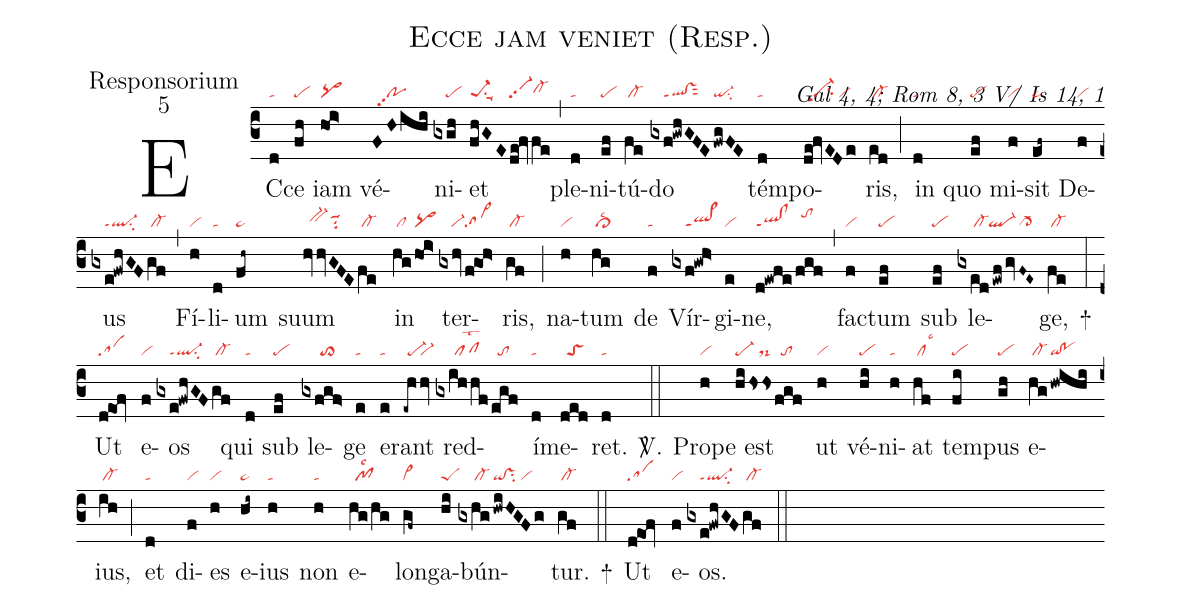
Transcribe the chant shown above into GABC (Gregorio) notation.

name:Ecce jam veniet (Resp.);
office-part:Responsorium;
mode:5;
commentary:Gal 4, 4; Rom 8, 3 V/ Is 14, 1;
nabc-lines:1;
%%
(c3)
EC(d|ta)ce(fh|pe) iam(ho!i>|pq>) vé(FHihi|//popp2)ni(gxgh|////pe)et(fhGE|pe-1su1suu1|/de!fvfe|vi-pp2cl-hh) (,)
ple(d|ta)ni(ef|pe)tú(fe|/cl-)do(gxf!gwhGFE|////ql!vsppt1sut2|/fwgFE|qi-su2) tém(d|ta)po(de!fvEDe|//vi-hhpp2su2/vi)ris,(ed|/cl-) (;)
in(d|ta) quo(ef|pe) mi(f|vi)sit(ef~|pe~) De(f|vi)us(gxe!fwhGF|////ql-ppt1su2|gf|/cl-) (,)
Fí(h|vi)li(d|ta)um(fh~|pe~) suum(hvhvGFE|//bv-hhsuu1su2|fe|/cl-) in(hg|/cl|/ho!i>|pq>) ter(gxhv|////vi-|fgOh>|sa>)ris,(gf|/cl-) (;)
na(h|vi)tum(hg|/cl>lsc2) de(f|ta) Vír(gxf!gwh>|////ql>ppt1)gi(e|vi)ne,(d!ewfe|ql!clppt1|/fgf|//tohj) (,)
fac(f|vi)tum(ef|pe) sub(ef|pe) le(gxed|/////cl-|!ewf|`ql-|/gvF~E~|////cl->)ge,(fe|/cl-) +(:)
Ut(deOf|sa) e(f|vi)os(gxe!fwhGF|////ql-ppt1su2|gf|/cl-) qui(d|ta) sub(ef|pe) le(gxfgf>|//////to>)ge(e|ta) e(e|ta)rant(-ehhv|/pe-``vi-) red(gxihhf|//////pflst2|/egf|//to)í(d|ta)me(ded|//toS)ret.(d|ta) <sp>V/</sp>.(::)
Pro(h|vi)p{e e}st(hi|pe-|/hss|///ds-|fgf|//to) ut(h|vi) vé(hi|pe)ni(h|ta)at(hf|/cllsc3) tem(fi|pe)pus(gh|pe) e(hg|/cl-|!hwihi|qi!po)ius,(ih|/cl-) (;)
et(d|ta) di(f|vi)es(h|vi) e(hi~|pe~)ius(h|ta) non(h|ta) e(hg/hg|//pf1lsc2)lon(gf~|cl~)ga(hi|peS)bún(gxhg|/////cl-|!hwiHGFg|qi!vssu2/vi)tur.(gf|/cl-) +(::)
Ut(deOf|sa) e(f|vi)os.(gxe!fwhGF|////ql-ppt1su2|gf|/cl-) (::)
